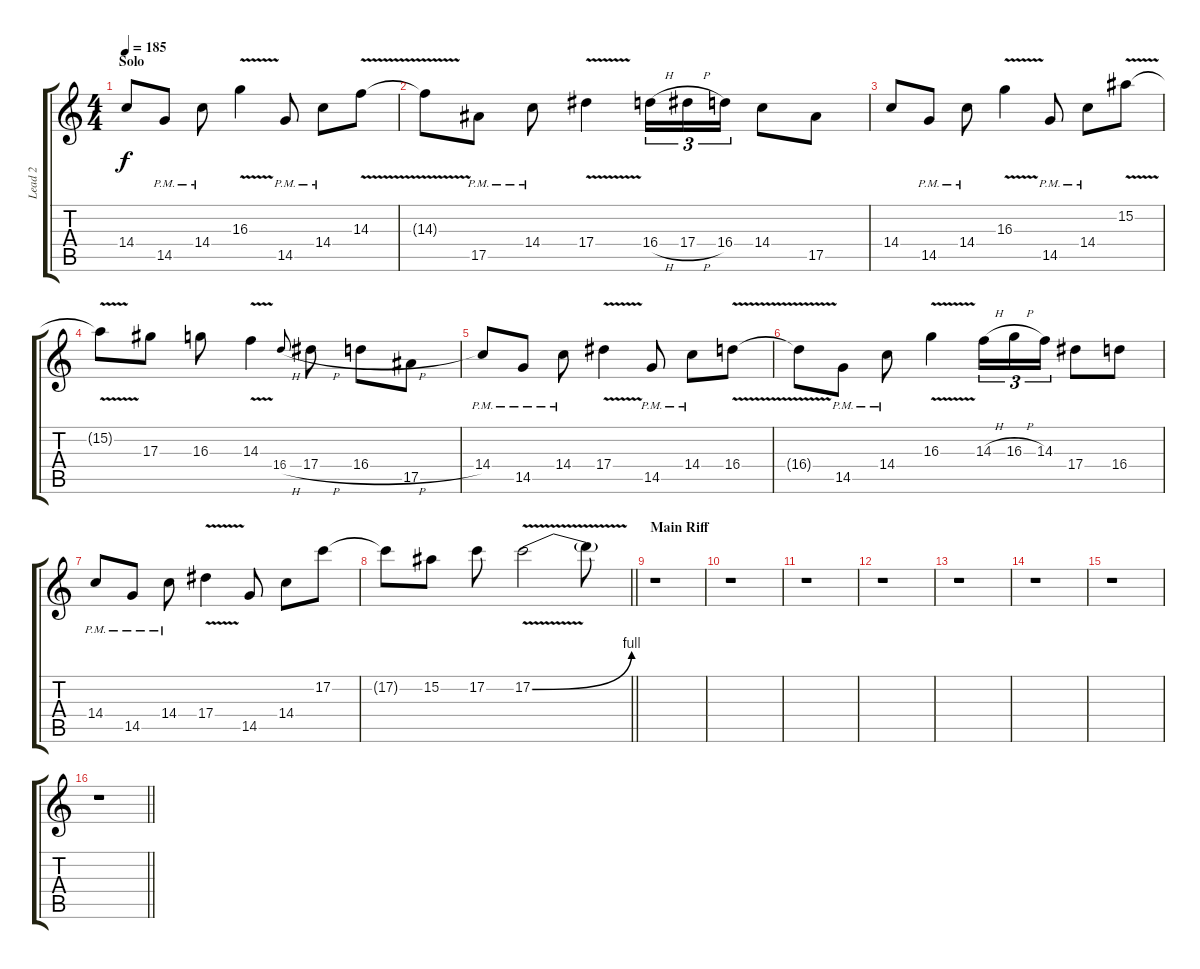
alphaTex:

\track ("Lead 2" "Lead 2") {instrument distortionguitar}
\staff {score tabs}
\tuning (C4 G3 Eb3 Bb2 F2 C2) {hide}
\ts (4 4)
\section ("" "Solo")
\tempo 185
\clef g2
\ks c
14.4.8{dy f} 14.5{pm}.8 14.4{pm}.8 16.3{v}.4 14.5{pm}.8 14.4{pm}.8 14.3{v}.8 |
14.3{t}.8 17.5{pm}.8 14.4{pm}.8 17.4{v}.4 16.4{h}.16{tu (3 2)} 17.4{h}.16{tu (3 2)} 16.4.16{tu (3 2)} 14.4.8 17.5.8 |
14.4.8 14.5{pm}.8 14.4{pm}.8 16.3{v}.4 14.5{pm}.8 14.4{pm}.8 15.2{v}.8 |
15.2{t}.8 17.3.8 16.3.8 14.3{v}.4 16.4{h}.8{gr onbeat} 17.4{h}.8 16.4{h}.8 17.5.8 |
14.4{pm}.8 14.5{pm}.8 14.4{pm}.8 17.4{v}.4 14.5{pm}.8 14.4{pm}.8 16.4{v}.8 |
16.4{t}.8 14.5{pm}.8 14.4{pm}.8 16.3{v}.4 14.3{h}.16{tu (3 2)} 16.3{h}.16{tu (3 2)} 14.3.16{tu (3 2)} 17.4.8 16.4.8 |
14.4{pm}.8 14.5{pm}.8 14.4{pm}.8 17.4{v}.4 14.5.8 14.4.8 17.2.8 |
\barLineRight lightlight
17.2{t}.8 15.2.8 17.2.8 17.2{be (bend 0 0 60 4) v}.2 17.2{t}.8 |
\section ("" "Main Riff")
r.1 |
r.1 |
r.1 |
r.1 |
r.1 |
r.1 |
r.1 |
\barLineRight lightlight
r.1
